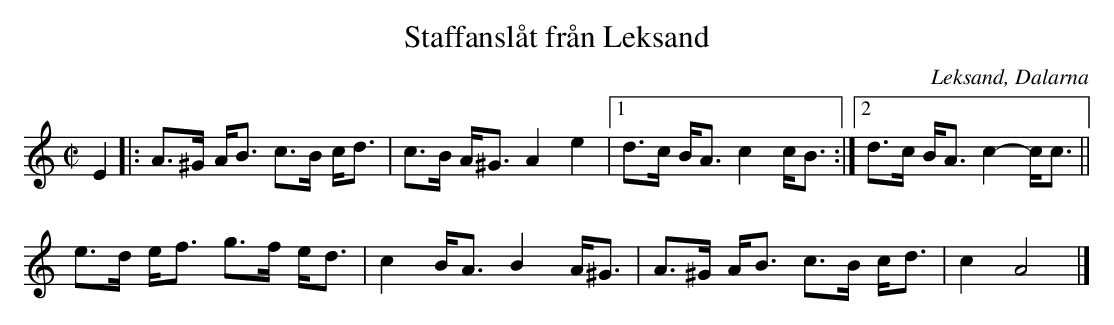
X:1
T: Staffanslåt från Leksand
O: Leksand, Dalarna
M: C|
L: 1/8
K: Am
E2 |: A>^G A<B c>B c<d | c>B A<^G A2 e2 |1 d>c B<A c2 c<B :|2 d>c B<A c2-c<c ||
e>d e<f g>f e<d | c2 B<A B2 A<^G | A>^G A<B c>B c<d | c2 A4 |]
